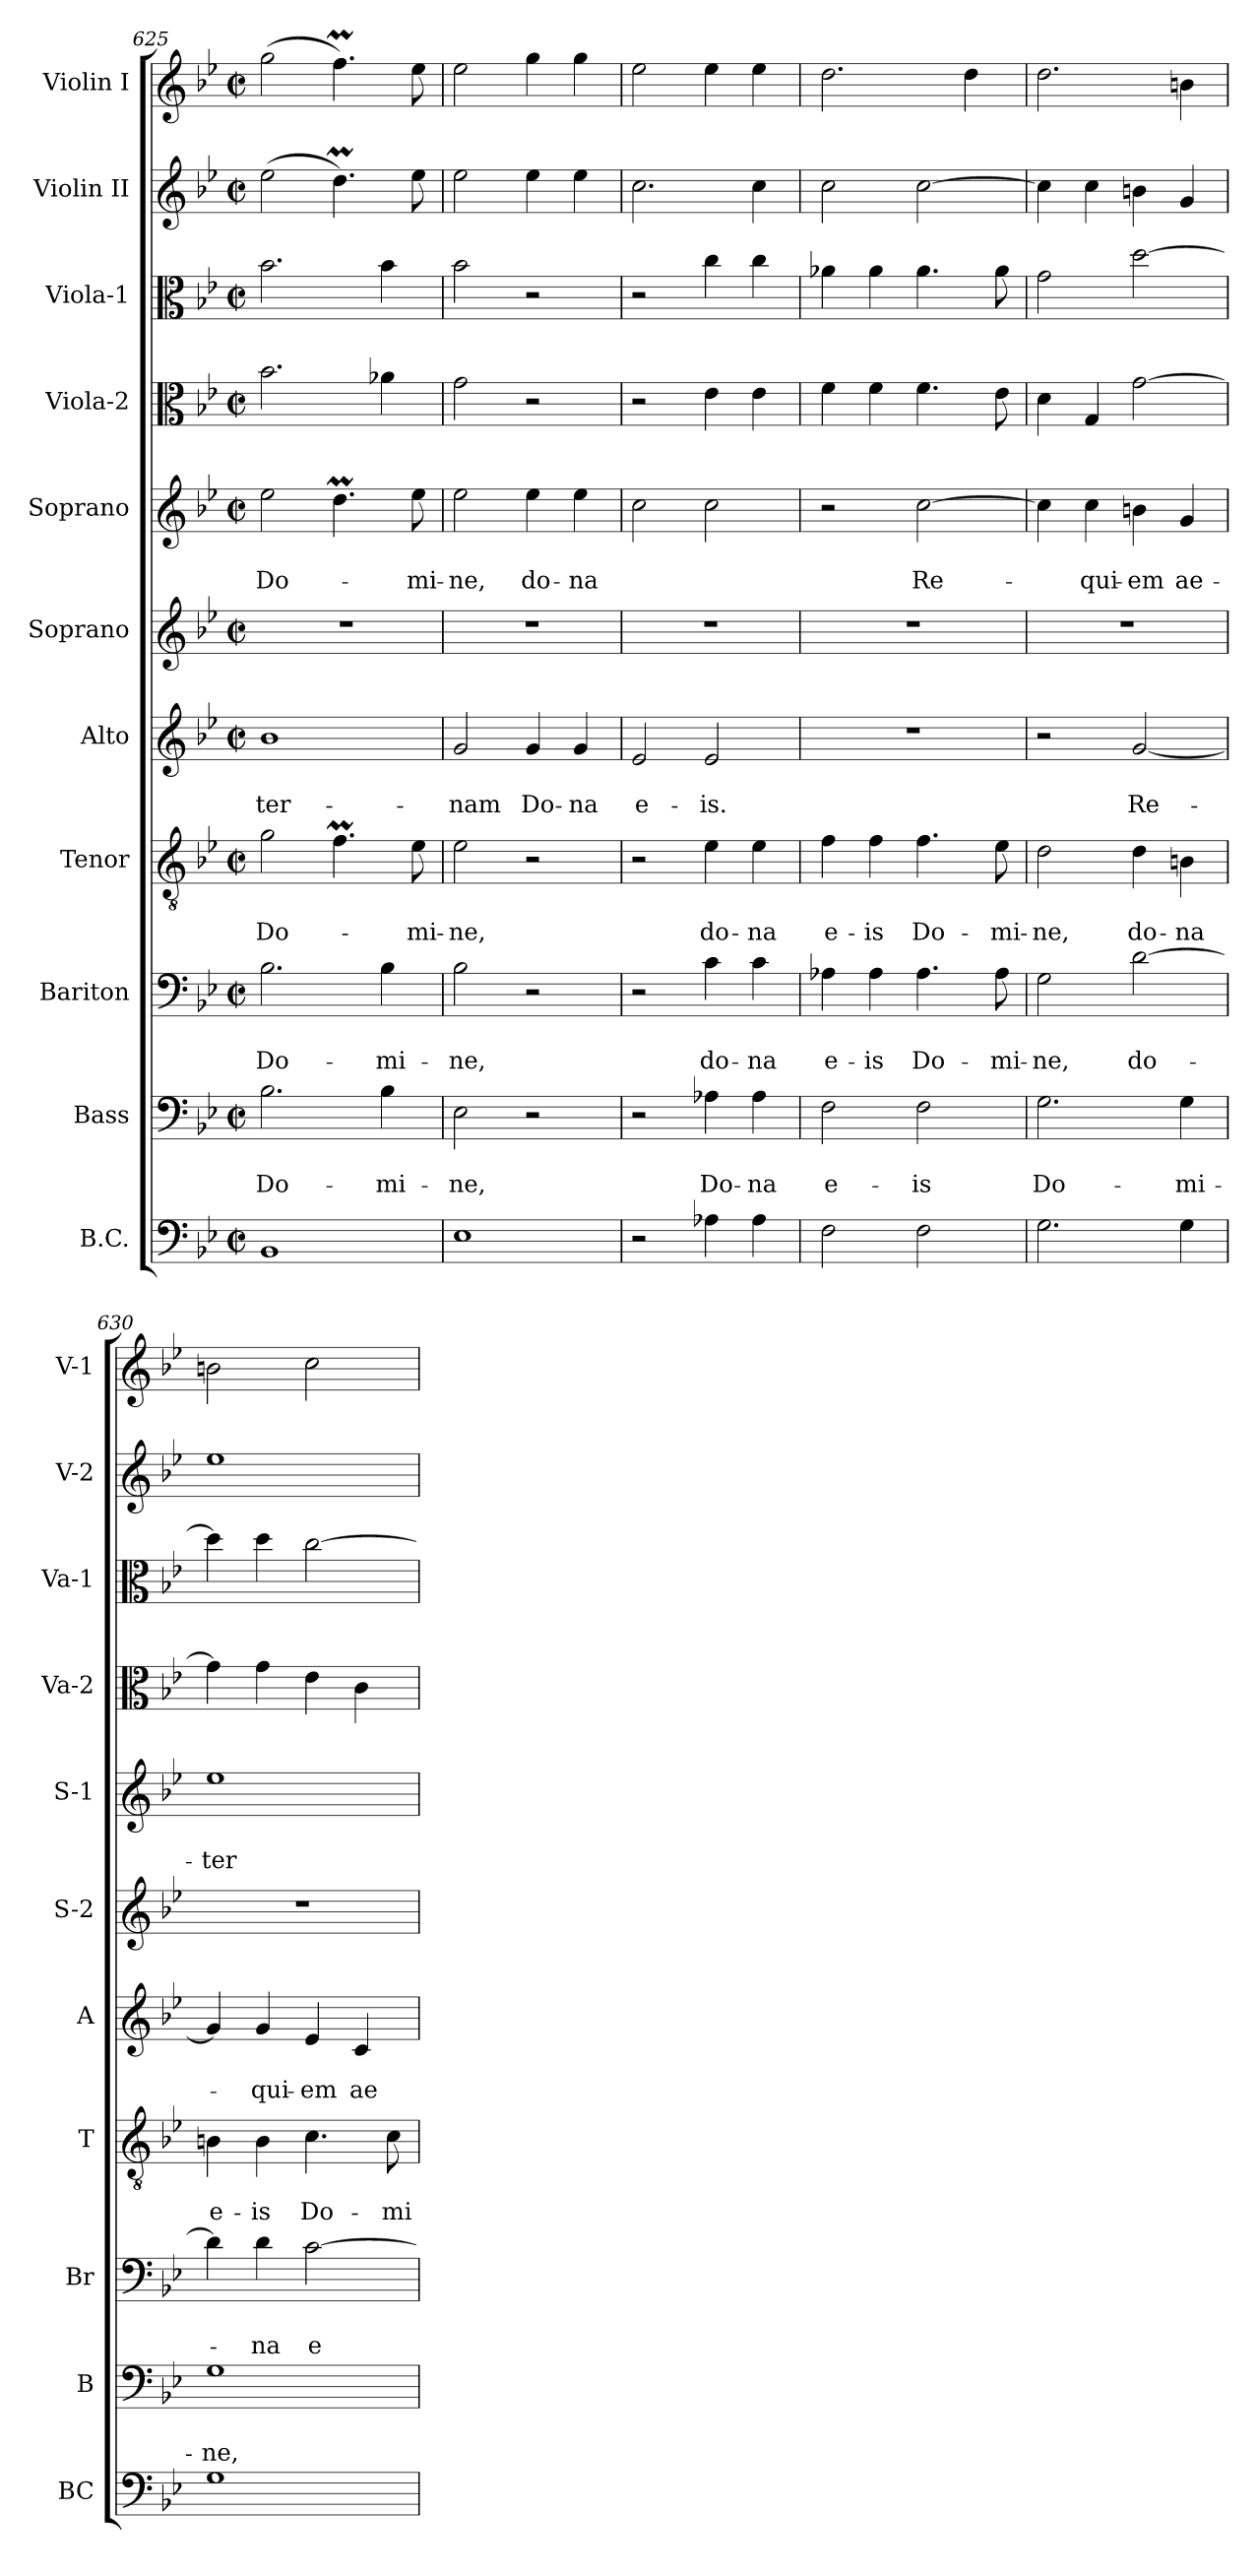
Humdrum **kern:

**kern	**kern	**text	**text	**kern	**text	**text	**kern	**text	**text	**kern	**text	**text	**kern	**kern	**text	**text	**kern	**kern	**kern	**kern
*part11	*part10	*part10	*part10	*part9	*part9	*part9	*part8	*part8	*part8	*part7	*part7	*part7	*part6	*part5	*part5	*part5	*part4	*part3	*part2	*part1
*staff11	*staff10	*staff10	*staff10	*staff9	*staff9	*staff9	*staff8	*staff8	*staff8	*staff7	*staff7	*staff7	*staff6	*staff5	*staff5	*staff5	*staff4	*staff3	*staff2	*staff1
*I"B.C.	*I"Bass	*	*	*I"Bariton	*	*	*I"Tenor	*	*	*I"Alto	*	*	*I"Soprano	*I"Soprano	*	*	*I"Viola-2	*I"Viola-1	*I"Violin II	*I"Violin I
*I'BC	*I'B	*	*	*I'Br	*	*	*I'T	*	*	*I'A	*	*	*I'S-2	*I'S-1	*	*	*I'Va-2	*I'Va-1	*I'V-2	*I'V-1
*clefF4	*clefF4	*	*	*clefF4	*	*	*clefGv2	*	*	*clefG2	*	*	*clefG2	*clefG2	*	*	*clefC3	*clefC3	*clefG2	*clefG2
*k[b-e-]	*k[b-e-]	*	*	*k[b-e-]	*	*	*k[b-e-]	*	*	*k[b-e-]	*	*	*k[b-e-]	*k[b-e-]	*	*	*k[b-e-]	*k[b-e-]	*k[b-e-]	*k[b-e-]
*B-:	*B-:	*	*	*B-:	*	*	*B-:	*	*	*B-:	*	*	*B-:	*B-:	*	*	*B-:	*B-:	*B-:	*B-:
*M2/2	*M2/2	*	*	*M2/2	*	*	*M2/2	*	*	*M2/2	*	*	*M2/2	*M2/2	*	*	*M2/2	*M2/2	*M2/2	*M2/2
*met(c|)	*met(c|)	*	*	*met(c|)	*	*	*met(c|)	*	*	*met(c|)	*	*	*met(c|)	*met(c|)	*	*	*met(c|)	*met(c|)	*met(c|)	*met(c|)
=625	=625	=625	=625	=625	=625	=625	=625	=625	=625	=625	=625	=625	=625	=625	=625	=625	=625	=625	=625	=625
!	!	!	!LO:LY:b	!	!	!LO:LY:b	!	!	!LO:LY:b	!	!	!LO:LY:b	!	!	!	!LO:LY:b	!	!	!	!
1BB-	2.B-\	.	Do-	2.B-\	.	Do-	2g\	.	Do-	1b-	.	-ter-	1r	2ee-\	.	Do-	2.b-\	2.b-\	(>2ee-\	(>2gg\
.	.	.	.	.	.	.	4.fM\	.	.	.	.	.	.	4.ddm\	.	.	.	.	4.ddm\)	4.ffM\)
!	!	!	!LO:LY:b	!	!	!LO:LY:b	!	!	!	!	!	!	!	!	!	!	!	!	!	!
.	4B-\	.	-mi-	4B-\	.	-mi-	.	.	.	.	.	.	.	.	.	.	4a-X\	4b-\	.	.
!	!	!	!	!	!	!	!	!	!LO:LY:b	!	!	!	!	!	!	!LO:LY:b	!	!	!	!
.	.	.	.	.	.	.	8e-\	.	-mi-	.	.	.	.	8ee-\	.	-mi-	.	.	8ee-\	8ee-\
=626	=626	=626	=626	=626	=626	=626	=626	=626	=626	=626	=626	=626	=626	=626	=626	=626	=626	=626	=626	=626
!	!	!	!LO:LY:b	!	!	!LO:LY:b	!	!	!LO:LY:b	!	!	!LO:LY:b	!	!	!	!LO:LY:b	!	!	!	!
1E-	2E-\	.	-ne,	2B-\	.	-ne,	2e-\	.	-ne,	2g/	.	-nam	1r	2ee-\	.	-ne,	2g\	2b-\	2ee-\	2ee-\
!	!	!	!	!	!	!	!	!	!	!	!	!LO:LY:b	!	!	!	!LO:LY:b	!	!	!	!
.	2r	.	.	2r	.	.	2r	.	.	4g/	.	Do-	.	4ee-\	.	do-	2r	2r	4ee-\	4gg\
!	!	!	!	!	!	!	!	!	!	!	!	!LO:LY:b	!	!	!	!LO:LY:b	!	!	!	!
.	.	.	.	.	.	.	.	.	.	4g/	.	-na	.	4ee-\	.	-na	.	.	4ee-\	4gg\
=627	=627	=627	=627	=627	=627	=627	=627	=627	=627	=627	=627	=627	=627	=627	=627	=627	=627	=627	=627	=627
!	!	!	!	!	!	!	!	!	!	!	!	!LO:LY:b	!	!	!	!	!	!	!	!
2r	2r	.	.	2r	.	.	2r	.	.	2e-/	.	e-	1r	2cc\	.	.	2r	2r	2.cc\	2ee-\
!	!	!	!LO:LY:b	!	!	!LO:LY:b	!	!	!LO:LY:b	!	!	!LO:LY:b	!	!	!	!	!	!	!	!
4A-X\	4A-X\	.	Do-	4c\	.	do-	4e-\	.	do-	2e-/	.	-is.	.	2cc\	.	.	4e-\	4cc\	.	4ee-\
!	!	!	!LO:LY:b	!	!	!LO:LY:b	!	!	!LO:LY:b	!	!	!	!	!	!	!	!	!	!	!
4A-\	4A-\	.	-na	4c\	.	-na	4e-\	.	-na	.	.	.	.	.	.	.	4e-\	4cc\	4cc\	4ee-\
=628	=628	=628	=628	=628	=628	=628	=628	=628	=628	=628	=628	=628	=628	=628	=628	=628	=628	=628	=628	=628
!	!	!	!LO:LY:b	!	!	!LO:LY:b	!	!	!LO:LY:b	!	!	!	!	!	!	!	!	!	!	!
2F\	2F\	.	e-	4A-X\	.	e-	4f\	.	e-	1r	.	.	1r	2r	.	.	4f\	4a-X\	2cc\	2.dd\
!	!	!	!	!	!	!LO:LY:b	!	!	!LO:LY:b	!	!	!	!	!	!	!	!	!	!	!
.	.	.	.	4A-\	.	-is	4f\	.	-is	.	.	.	.	.	.	.	4f\	4a-\	.	.
!	!	!	!LO:LY:b	!	!	!LO:LY:b	!	!	!LO:LY:b	!	!	!	!	!	!	!LO:LY:b	!	!	!	!
2F\	2F\	.	-is	4.A-\	.	Do-	4.f\	.	Do-	.	.	.	.	[2cc\	.	Re-	4.f\	4.a-\	[2cc\	.
.	.	.	.	.	.	.	.	.	.	.	.	.	.	.	.	.	.	.	.	4dd\
!	!	!	!	!	!	!LO:LY:b	!	!	!LO:LY:b	!	!	!	!	!	!	!	!	!	!	!
.	.	.	.	8A-\	.	-mi-	8e-\	.	-mi-	.	.	.	.	.	.	.	8e-\	8a-\	.	.
=629	=629	=629	=629	=629	=629	=629	=629	=629	=629	=629	=629	=629	=629	=629	=629	=629	=629	=629	=629	=629
!	!	!	!LO:LY:b	!	!	!LO:LY:b	!	!	!LO:LY:b	!	!	!	!	!	!	!	!	!	!	!
2.G\	2.G\	.	Do-	2G\	.	-ne,	2d\	.	-ne,	2r	.	.	1r	4cc\]	.	.	4d\	2g\	4cc\]	2.dd\
!	!	!	!	!	!	!	!	!	!	!	!	!	!	!	!	!LO:LY:b	!	!	!	!
.	.	.	.	.	.	.	.	.	.	.	.	.	.	4cc\	.	-qui-	4G/	.	4cc\	.
!	!	!	!	!	!	!LO:LY:b	!	!	!LO:LY:b	!	!	!LO:LY:b	!	!	!	!LO:LY:b	!	!	!	!
.	.	.	.	[2d\	.	do-	4d\	.	do-	[2g/	.	Re-	.	4bn\	.	-em	[2g\	[2dd\	4bn\	.
!	!	!	!LO:LY:b	!	!	!	!	!	!LO:LY:b	!	!	!	!	!	!	!LO:LY:b	!	!	!	!
4G\	4G\	.	-mi-	.	.	.	4Bn\	.	-na	.	.	.	.	4g/	.	ae-	.	.	4g/	4bn\
!!LO:PB:g=z
=630	=630	=630	=630	=630	=630	=630	=630	=630	=630	=630	=630	=630	=630	=630	=630	=630	=630	=630	=630	=630
!	!	!	!LO:LY:b	!	!	!	!	!	!LO:LY:b	!	!	!	!	!	!	!LO:LY:b	!	!	!	!
1G	1G	.	-ne,	4d\]	.	.	4Bn\	.	e-	4g/]	.	.	1r	1ee-	.	-ter-	4g\]	4dd\]	1ee-	2bn\
!	!	!	!	!	!	!LO:LY:b	!	!	!LO:LY:b	!	!	!LO:LY:b	!	!	!	!	!	!	!	!
.	.	.	.	4d\	.	-na	4B\	.	-is	4g/	.	-qui-	.	.	.	.	4g\	4dd\	.	.
!	!	!	!	!	!	!LO:LY:b	!	!	!LO:LY:b	!	!	!LO:LY:b	!	!	!	!	!	!	!	!
.	.	.	.	[2c\	.	e-	4.c\	.	Do-	4e-/	.	-em	.	.	.	.	4e-\	[2cc\	.	2cc\
!	!	!	!	!	!	!	!	!	!	!	!	!LO:LY:b	!	!	!	!	!	!	!	!
.	.	.	.	.	.	.	.	.	.	4c/	.	ae-	.	.	.	.	4c\	.	.	.
!	!	!	!	!	!	!	!	!	!LO:LY:b	!	!	!	!	!	!	!	!	!	!	!
.	.	.	.	.	.	.	8c\	.	-mi-	.	.	.	.	.	.	.	.	.	.	.
=	=	=	=	=	=	=	=	=	=	=	=	=	=	=	=	=	=	=	=	=
*-	*-	*-	*-	*-	*-	*-	*-	*-	*-	*-	*-	*-	*-	*-	*-	*-	*-	*-	*-	*-
